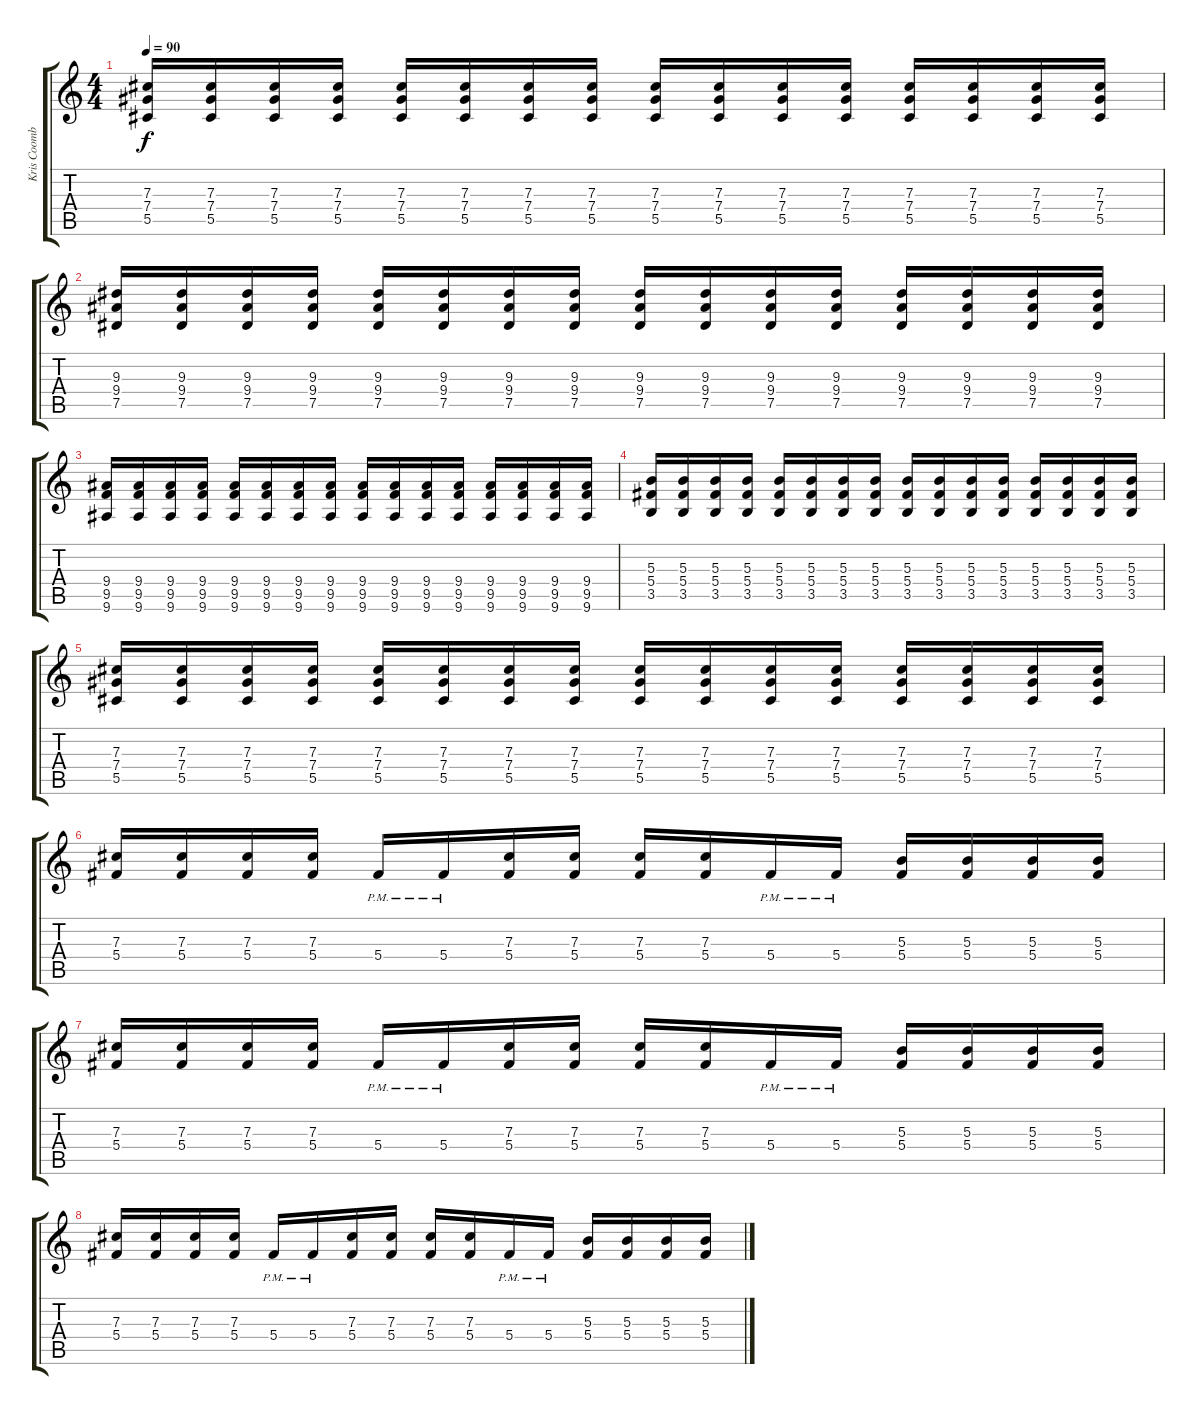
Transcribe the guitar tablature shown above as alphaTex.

\track ("Kris Coombs" "Kris Coomb") {instrument distortionguitar}
\staff {score tabs}
\tuning (Eb4 Bb3 Gb3 Db3 Ab2 Db2) {hide}
\ts (4 4)
\tempo 90
\clef g2
\ks c
(7.3 7.4 5.5).16{dy f} (7.3 7.4 5.5).16 (7.3 7.4 5.5).16 (7.3 7.4 5.5).16 (7.3 7.4 5.5).16 (7.3 7.4 5.5).16 (7.3 7.4 5.5).16 (7.3 7.4 5.5).16 (7.3 7.4 5.5).16 (7.3 7.4 5.5).16 (7.3 7.4 5.5).16 (7.3 7.4 5.5).16 (7.3 7.4 5.5).16 (7.3 7.4 5.5).16 (7.3 7.4 5.5).16 (7.3 7.4 5.5).16 |
(9.3 9.4 7.5).16 (9.3 9.4 7.5).16 (9.3 9.4 7.5).16 (9.3 9.4 7.5).16 (9.3 9.4 7.5).16 (9.3 9.4 7.5).16 (9.3 9.4 7.5).16 (9.3 9.4 7.5).16 (9.3 9.4 7.5).16 (9.3 9.4 7.5).16 (9.3 9.4 7.5).16 (9.3 9.4 7.5).16 (9.3 9.4 7.5).16 (9.3 9.4 7.5).16 (9.3 9.4 7.5).16 (9.3 9.4 7.5).16 |
(9.4 9.5 9.6).16 (9.4 9.5 9.6).16 (9.4 9.5 9.6).16 (9.4 9.5 9.6).16 (9.4 9.5 9.6).16 (9.4 9.5 9.6).16 (9.4 9.5 9.6).16 (9.4 9.5 9.6).16 (9.4 9.5 9.6).16 (9.4 9.5 9.6).16 (9.4 9.5 9.6).16 (9.4 9.5 9.6).16 (9.4 9.5 9.6).16 (9.4 9.5 9.6).16 (9.4 9.5 9.6).16 (9.4 9.5 9.6).16 |
(5.3 5.4 3.5).16 (5.3 5.4 3.5).16 (5.3 5.4 3.5).16 (5.3 5.4 3.5).16 (5.3 5.4 3.5).16 (5.3 5.4 3.5).16 (5.3 5.4 3.5).16 (5.3 5.4 3.5).16 (5.3 5.4 3.5).16 (5.3 5.4 3.5).16 (5.3 5.4 3.5).16 (5.3 5.4 3.5).16 (5.3 5.4 3.5).16 (5.3 5.4 3.5).16 (5.3 5.4 3.5).16 (5.3 5.4 3.5).16 |
(7.3 7.4 5.5).16 (7.3 7.4 5.5).16 (7.3 7.4 5.5).16 (7.3 7.4 5.5).16 (7.3 7.4 5.5).16 (7.3 7.4 5.5).16 (7.3 7.4 5.5).16 (7.3 7.4 5.5).16 (7.3 7.4 5.5).16 (7.3 7.4 5.5).16 (7.3 7.4 5.5).16 (7.3 7.4 5.5).16 (7.3 7.4 5.5).16 (7.3 7.4 5.5).16 (7.3 7.4 5.5).16 (7.3 7.4 5.5).16 |
(7.3 5.4).16 (7.3 5.4).16 (7.3 5.4).16 (7.3 5.4).16 5.4{pm}.16 5.4{pm}.16 (7.3 5.4).16 (7.3 5.4).16 (7.3 5.4).16 (7.3 5.4).16 5.4{pm}.16 5.4{pm}.16 (5.3 5.4).16 (5.3 5.4).16 (5.3 5.4).16 (5.3 5.4).16 |
(7.3 5.4).16 (7.3 5.4).16 (7.3 5.4).16 (7.3 5.4).16 5.4{pm}.16 5.4{pm}.16 (7.3 5.4).16 (7.3 5.4).16 (7.3 5.4).16 (7.3 5.4).16 5.4{pm}.16 5.4{pm}.16 (5.3 5.4).16 (5.3 5.4).16 (5.3 5.4).16 (5.3 5.4).16 |
(7.3 5.4).16 (7.3 5.4).16 (7.3 5.4).16 (7.3 5.4).16 5.4{pm}.16 5.4{pm}.16 (7.3 5.4).16 (7.3 5.4).16 (7.3 5.4).16 (7.3 5.4).16 5.4{pm}.16 5.4{pm}.16 (5.3 5.4).16 (5.3 5.4).16 (5.3 5.4).16 (5.3 5.4).16
